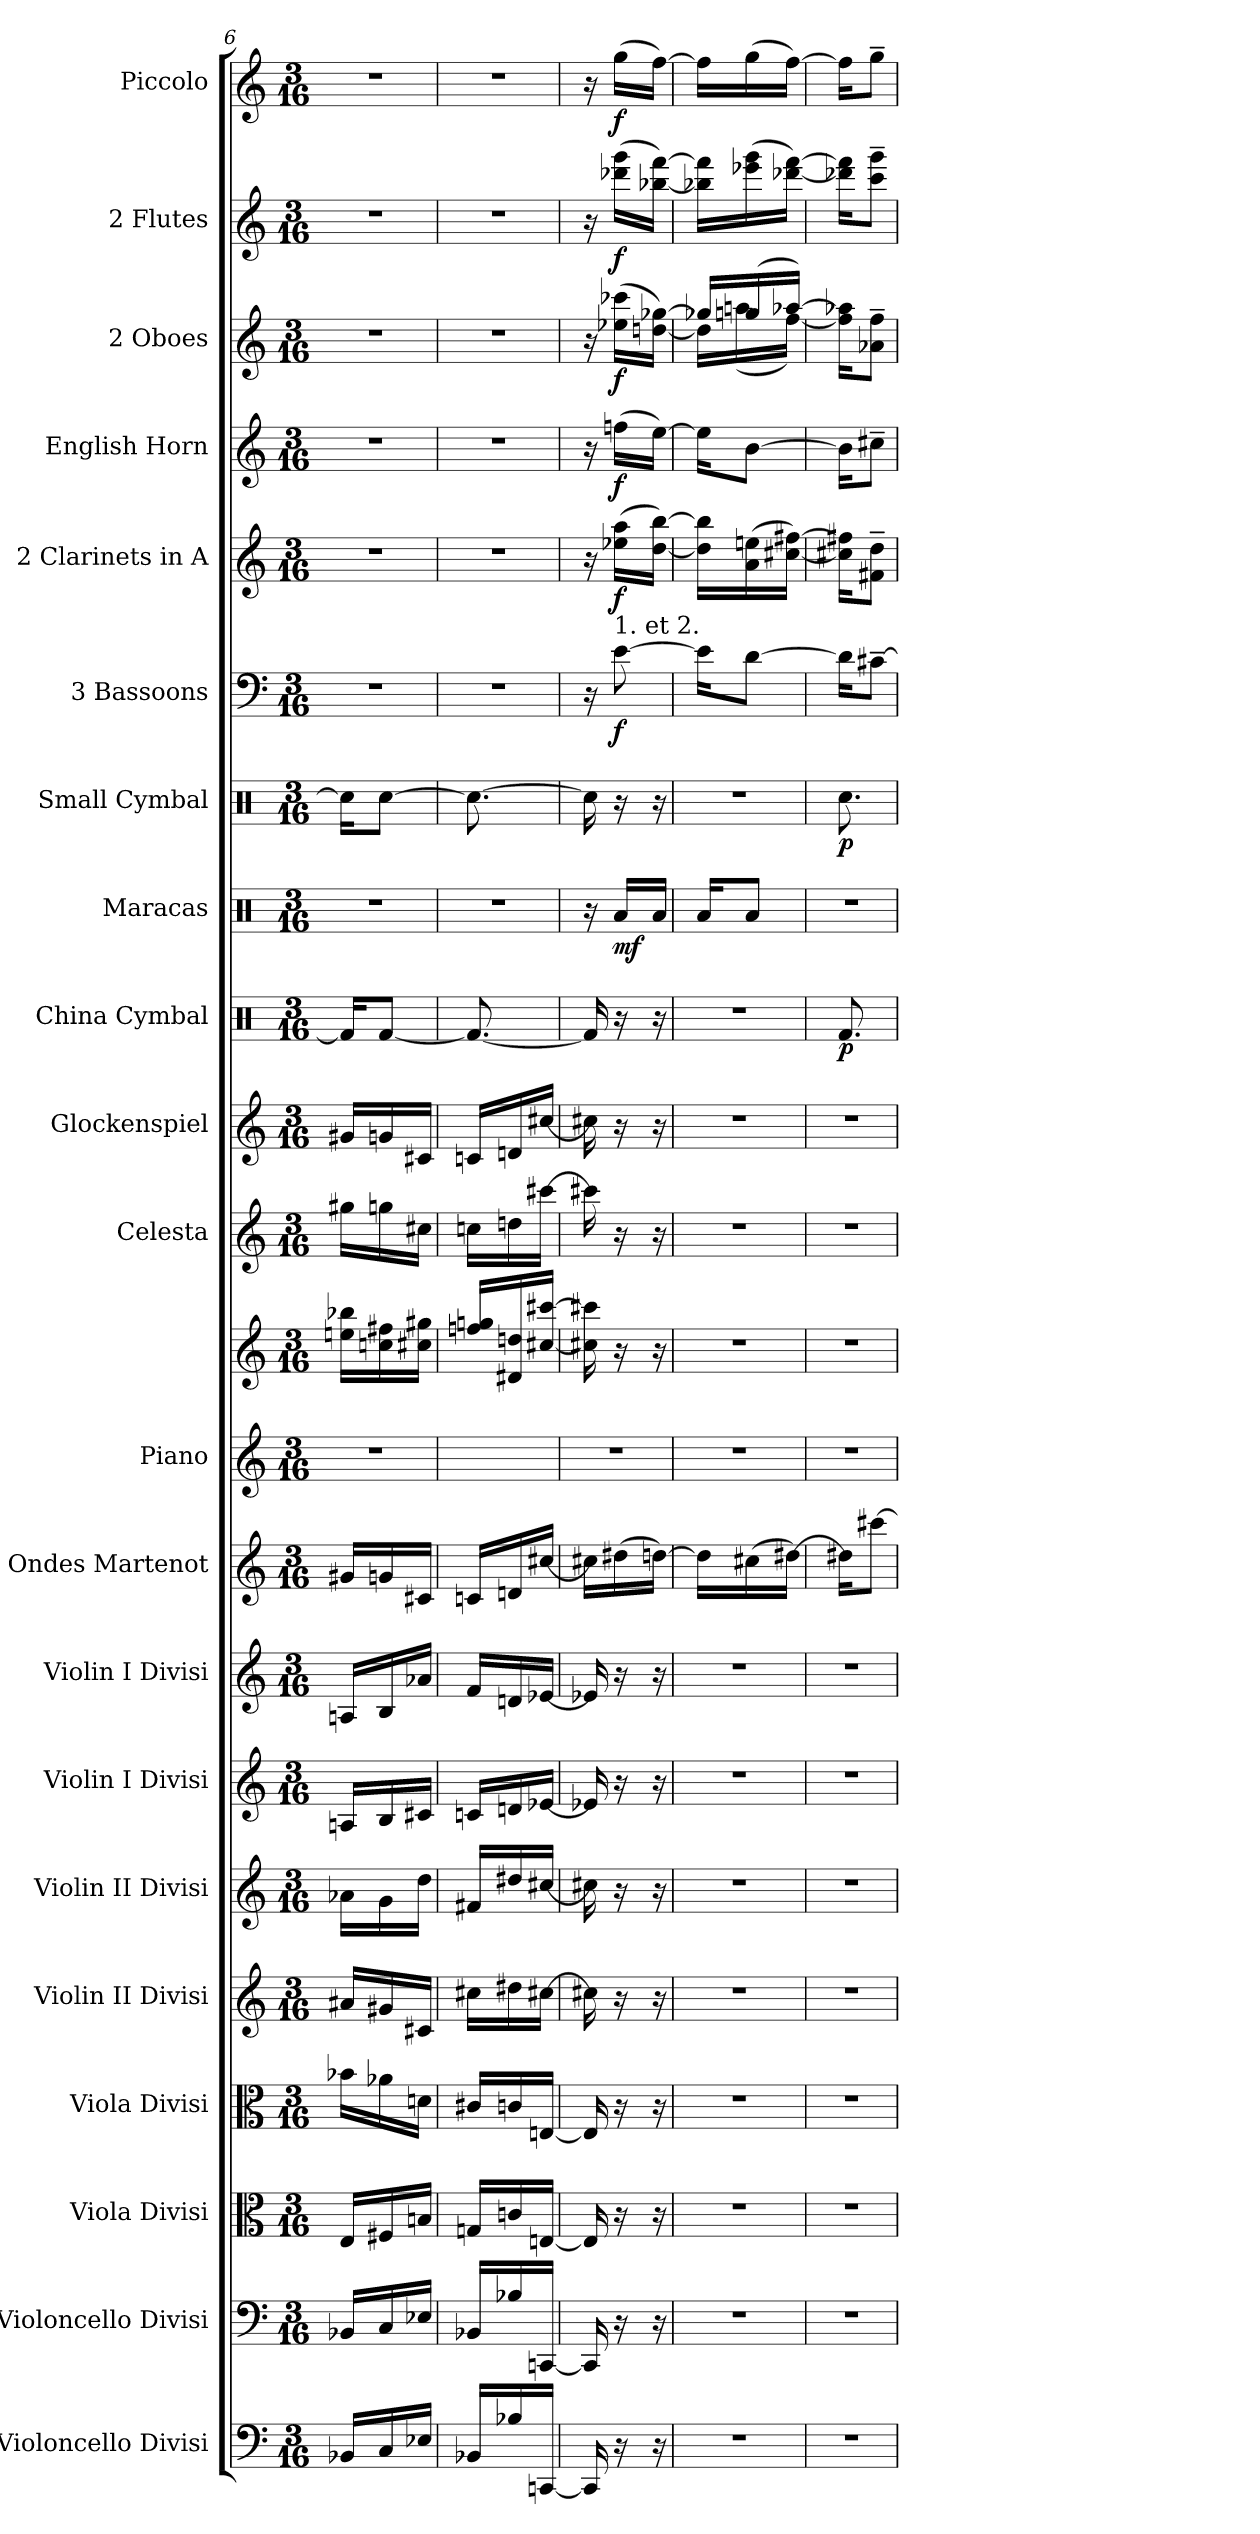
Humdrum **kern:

**kern	**kern	**kern	**kern	**kern	**kern	**kern	**kern	**kern	**kern	**kern	**kern	**kern	**kern	**dynam	**kern	**dynam	**kern	**dynam	**kern	**dynam	**kern	**dynam	**kern	**dynam	**kern	**dynam	**kern	**dynam	**kern	**dynam
*part21	*part20	*part19	*part18	*part17	*part16	*part15	*part14	*part13	*part12	*part12	*part11	*part10	*part9	*part9	*part8	*part8	*part7	*part7	*part6	*part6	*part5	*part5	*part4	*part4	*part3	*part3	*part2	*part2	*part1	*part1
*staff22	*staff21	*staff20	*staff19	*staff18	*staff17	*staff16	*staff15	*staff14	*staff13	*staff12	*staff11	*staff10	*staff9	*staff9	*staff8	*staff8	*staff7	*staff7	*staff6	*staff6	*staff5	*staff5	*staff4	*staff4	*staff3	*staff3	*staff2	*staff2	*staff1	*staff1
*I"Violoncello Divisi	*I"Violoncello Divisi	*I"Viola Divisi	*I"Viola Divisi	*I"Violin II Divisi	*I"Violin II Divisi	*I"Violin I Divisi	*I"Violin I Divisi	*I"Ondes Martenot	*I"Piano	*	*I"Celesta	*I"Glockenspiel	*I"China Cymbal	*	*I"Maracas	*	*I"Small Cymbal	*	*I"3 Bassoons	*	*I"2 Clarinets in A	*	*I"English Horn	*	*I"2 Oboes	*	*I"2 Flutes	*	*I"Piccolo	*
*I'Vc.	*I'Vc.	*I'Vla.	*I'Vla.	*I'Vln. II	*I'Vln. II	*I'Vln. I	*I'Vln. I	*	*I'Pno.	*	*I'Cel.	*I'Glock.	*	*	*	*	*	*	*I'Bsn.	*	*I'Cl.	*	*	*	*I'Ob.	*	*I'Fl.	*	*I'Picc.	*
*clefF4	*clefF4	*clefC3	*clefC3	*clefG2	*clefG2	*clefG2	*clefG2	*clefG2	*clefG2	*clefG2	*clefG2	*clefG2	*clefX	*	*clefX	*	*clefX	*	*clefF4	*	*clefG2	*	*clefG2	*	*clefG2	*	*clefG2	*	*clefG2	*
*	*	*	*	*	*	*	*	*	*	*	*ITrd-7c-12	*ITrd-14c-24	*	*	*	*	*	*	*	*	*ITrd2c3	*	*ITrd4c7	*	*	*	*	*	*ITrd-7c-12	*
*k[]	*k[]	*k[]	*k[]	*k[]	*k[]	*k[]	*k[]	*k[]	*k[]	*k[]	*k[]	*k[]	*k[]	*	*k[]	*	*k[]	*	*k[]	*	*k[f#c#g#]	*	*k[b-]	*	*k[]	*	*k[]	*	*k[]	*
*M3/16	*M3/16	*M3/16	*M3/16	*M3/16	*M3/16	*M3/16	*M3/16	*M3/16	*M3/16	*M3/16	*M3/16	*M3/16	*M3/16	*	*M3/16	*	*M3/16	*	*M3/16	*	*M3/16	*	*M3/16	*	*M3/16	*	*M3/16	*	*M3/16	*
=6	=6	=6	=6	=6	=6	=6	=6	=6	=6	=6	=6	=6	=6	=6	=6	=6	=6	=6	=6	=6	=6	=6	=6	=6	=6	=6	=6	=6	=6	=6
16BB-XLL	16BB-XLL	16ELL	16b-XLL	16a#XLL	16a-XLL	16AnLL	16AnLL	16g#XLL	16%3r	16een 16bb-XLL	16ggg#XLL	16ggg#XLL	16Rf/KL]	.	16%3r	.	16Rcc\KL]	.	16%3r	.	16%3r	.	16%3r	.	16%3r	.	16%3r	.	16%3r	.
16C	16C	16F#X	16a-X	16g#X	16g	16B	16B	16gn	.	16ccn 16ff#X	16gggn	16gggn	[8Rf/J	.	.	.	[8Rcc\J	.	.	.	.	.	.	.	.	.	.	.	.	.
16E-XJJ	16E-XJJ	16BnJJ	16dnJJ	16c#XJJ	16ddJJ	16c#XJJ	16a-XJJ	16c#XJJ	.	16cc#X 16gg#XJJ	16ccc#XJJ	16ccc#XJJ	.	.	.	.	.	.	.	.	.	.	.	.	.	.	.	.	.	.
=7	=7	=7	=7	=7	=7	=7	=7	=7	=7	=7	=7	=7	=7	=7	=7	=7	=7	=7	=7	=7	=7	=7	=7	=7	=7	=7	=7	=7	=7	=7
16BB-XLL	16BB-XLL	16GnLL	16c#XLL	16cc#XLL	16f#XLL	16cnLL	16fLL	16cnLL	16ryy	16ffn\ 16ggn\LL	16cccnLL	16cccnLL	8.Rf/_	.	16%3r	.	8.Rcc\_	.	16%3r	.	16%3r	.	16%3r	.	16%3r	.	16%3r	.	16%3r	.
16B-X	16B-X	16cn	16cn	16dd#X	16dd#X	16dn	16dn	16dn	16ryy	16d#X/ 16ddn/	16dddn	16dddn	.	.	.	.	.	.	.	.	.	.	.	.	.	.	.	.	.	.
[16CCnJJ	[16CCnJJ	[16EnJJ	[16EnJJ	[16cc#XJJ	[16cc#XJJ	[16e-XJJ	[16e-XJJ	[16cc#XJJ	16ryy	[16cc#X [16ccc#XJJ	[16cccc#XJJ	[16cccc#XJJ	.	.	.	.	.	.	.	.	.	.	.	.	.	.	.	.	.	.
=8	=8	=8	=8	=8	=8	=8	=8	=8	=8	=8	=8	=8	=8	=8	=8	=8	=8	=8	=8	=8	=8	=8	=8	=8	=8	=8	=8	=8	=8	=8
16CC]	16CC]	16E]	16E]	16cc#X]	16cc#X]	16e-X]	16e-X]	16cc#XLL]	16%3r	16cc#X] 16ccc#X]	16cccc#X]	16cccc#X]	16Rf/]	.	16r	.	16Rcc\]	.	16r	.	16r	.	16r	.	16r	.	16r	.	16r	.
!	!	!	!	!	!	!	!	!	!	!	!	!	!	!	!	!	!	!	!LO:TX:a:t=1. et 2.	!	!	!	!	!	!	!	!	!	!	!
16r	16r	16r	16r	16r	16r	16r	16r	(16dd#X	.	16r	16r	16r	16r	.	16Ra/LL	mf	16r	.	[8e	f	(16ccn 16ff#LL	f	(16b-XLL	f	(16ee-X 16ccc-XLL	f	(16ddd-X 16gggLL	f	(16gggLL	f
16r	16r	16r	16r	16r	16r	16r	16r	[16ddnJJ)	.	16r	16r	16r	16r	.	16Ra/JJ	.	16r	.	.	.	[16b [16gg#JJ)	.	[16aJJ)	.	[16ddn [16gg-XJJ)	.	[16bb-X [16fffJJ)	.	[16fffJJ)	.
=9	=9	=9	=9	=9	=9	=9	=9	=9	=9	=9	=9	=9	=9	=9	=9	=9	=9	=9	=9	=9	=9	=9	=9	=9	=9	=9	=9	=9	=9	=9
*	*	*	*	*	*	*	*	*	*	*	*	*	*	*	*	*	*	*	*	*	*	*	*	*	*^	*	*	*	*	*
16%3r	16%3r	16%3r	16%3r	16%3r	16%3r	16%3r	16%3r	16ddLL]	16%3r	16%3r	16%3r	16%3r	16%3r	.	16Ra/KL	.	16%3r	.	16eKL]	.	16b] 16gg#]LL	.	16aKL]	.	16gg-XLL]	16ddnLL]	.	16bb-X] 16fff]LL	.	16fffLL]	.
.	.	.	.	.	.	.	.	(16cc#X	.	.	.	.	.	.	8Ra/J	.	.	.	[8dJ	.	(16f# 16cc#X	.	[8eJ	.	(16ggn	(16aan	.	(16eee-X 16ggg	.	(16ggg	.
.	.	.	.	.	.	.	.	[16dd#XJJ)	.	.	.	.	.	.	.	.	.	.	.	.	[16a#X [16dd#XJJ)	.	.	.	[16aa-XJJ)	[16ffJJ)	.	[16ddd-X [16fffJJ)	.	[16fffJJ)	.
*	*	*	*	*	*	*	*	*	*	*	*	*	*	*	*	*	*	*	*	*	*	*	*	*	*v	*v	*	*	*	*	*
=10	=10	=10	=10	=10	=10	=10	=10	=10	=10	=10	=10	=10	=10	=10	=10	=10	=10	=10	=10	=10	=10	=10	=10	=10	=10	=10	=10	=10	=10	=10
16%3r	16%3r	16%3r	16%3r	16%3r	16%3r	16%3r	16%3r	16dd#XKL]	16%3r	16%3r	16%3r	16%3r	8.Rf/	p	16%3r	.	8.Rcc\	p	16dKL]	.	16a#X] 16dd#X]KL	.	16eKL]	.	16ff] 16aa-X]KL	.	16ddd-X] 16fff]KL	.	16fffKL]	.
.	.	.	.	.	.	.	.	[8ccc#XJ	.	.	.	.	.	.	.	.	.	.	[8c#X~J	.	8d#X~ 8b~J	.	8f#X~J	.	8a-X~ 8ff~J	.	8ccc~ 8ggg~J	.	8ggg~J	.
=	=	=	=	=	=	=	=	=	=	=	=	=	=	=	=	=	=	=	=	=	=	=	=	=	=	=	=	=	=	=
*-	*-	*-	*-	*-	*-	*-	*-	*-	*-	*-	*-	*-	*-	*-	*-	*-	*-	*-	*-	*-	*-	*-	*-	*-	*-	*-	*-	*-	*-	*-
